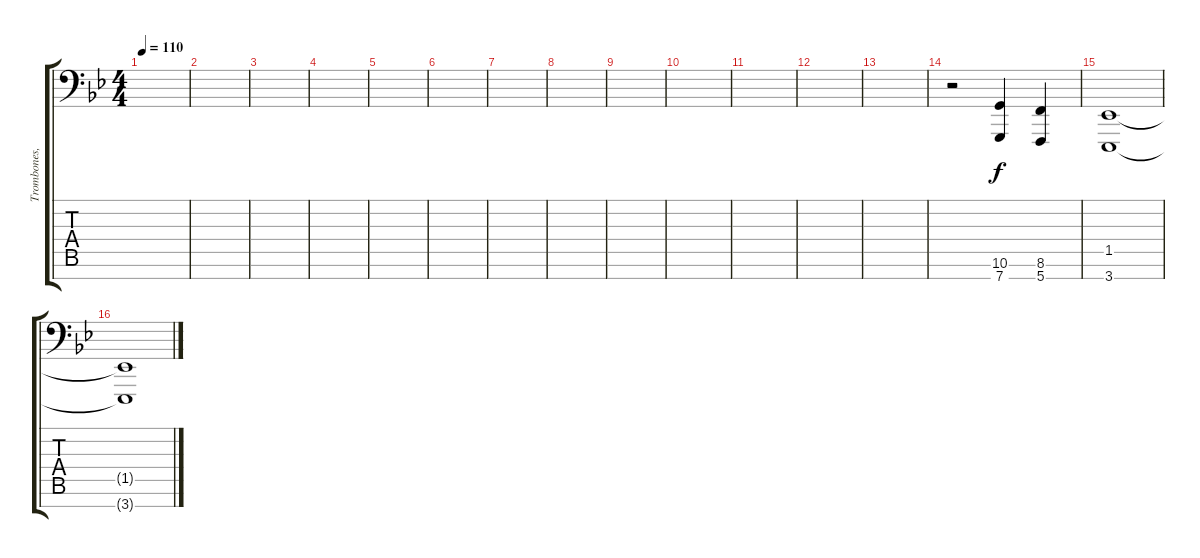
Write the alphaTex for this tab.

\track ("Trombones, Tuba" "Trombones,") {instrument trombone}
\staff {score tabs}
\tuning (E4 B3 G3 D3 D2 A1 C1) {hide}
\ts (4 4)
\tempo 110
\clef f4
\ks gminor
|
|
|
|
|
|
|
|
|
|
|
|
|
r.2 (10.6 7.7).4{dy f} (8.6 5.7).4 |
(1.5 3.7).1 |
(1.5{t} 3.7{t}).1{volume 0}
